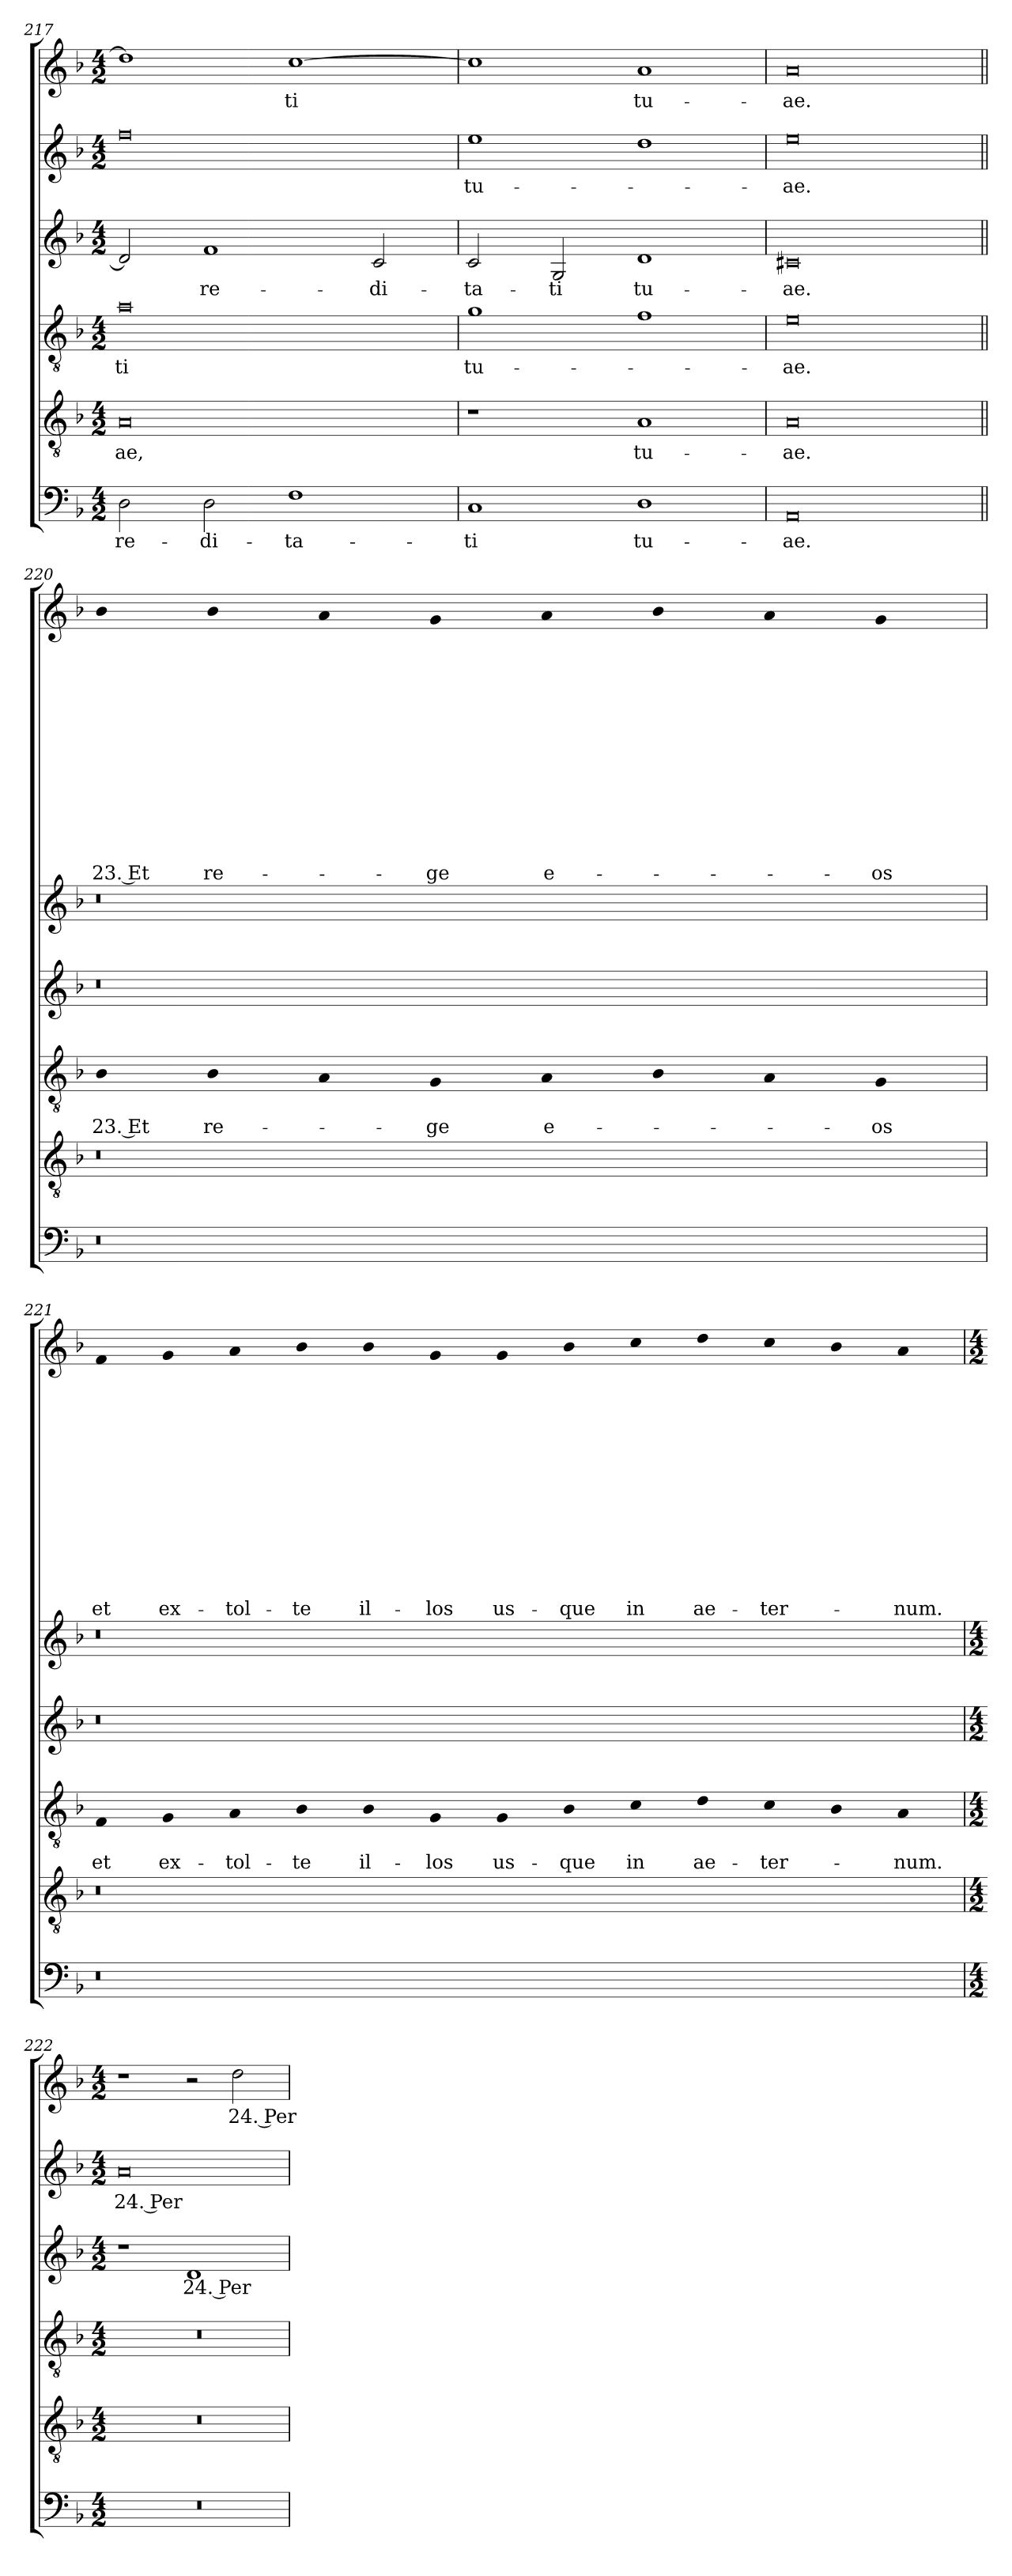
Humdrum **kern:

**kern	**text	**kern	**text	**kern	**text	**text	**kern	**text	**kern	**text	**kern	**text	**text	**text	**text	**text	**text	**text	**text	**text	**text	**text	**text	**text
*part6	*part6	*part5	*part5	*part4	*part4	*part4	*part3	*part3	*part2	*part2	*part1	*part1	*part1	*part1	*part1	*part1	*part1	*part1	*part1	*part1	*part1	*part1	*part1	*part1
*staff6	*staff6	*staff5	*staff5	*staff4	*staff4	*staff4	*staff3	*staff3	*staff2	*staff2	*staff1	*staff1	*staff1	*staff1	*staff1	*staff1	*staff1	*staff1	*staff1	*staff1	*staff1	*staff1	*staff1	*staff1
*clefF4	*	*clefGv2	*	*clefGv2	*	*	*clefG2	*	*clefG2	*	*clefG2	*	*	*	*	*	*	*	*	*	*	*	*	*
*k[b-]	*	*k[b-]	*	*k[b-]	*	*	*k[b-]	*	*k[b-]	*	*k[b-]	*	*	*	*	*	*	*	*	*	*	*	*	*
*F:	*	*F:	*	*F:	*	*	*F:	*	*F:	*	*F:	*	*	*	*	*	*	*	*	*	*	*	*	*
*M4/2	*	*M4/2	*	*M4/2	*	*	*M4/2	*	*M4/2	*	*M4/2	*	*	*	*	*	*	*	*	*	*	*	*	*
=217	=217	=217	=217	=217	=217	=217	=217	=217	=217	=217	=217	=217	=217	=217	=217	=217	=217	=217	=217	=217	=217	=217	=217	=217
!	!LO:LY:b	!	!LO:LY:b	!	!LO:LY:b	!	!	!	!	!	!	!	!	!	!	!	!	!	!	!	!	!	!	!
2D\	-re-	0A	-ae,	0a	-ti	.	2d/]	.	0ff	.	1dd]	.	.	.	.	.	.	.	.	.	.	.	.	.
!	!LO:LY:b	!	!	!	!	!	!	!LO:LY:b	!	!	!	!	!	!	!	!	!	!	!	!	!	!	!	!
2D\	-di-	.	.	.	.	.	1f	-re-	.	.	.	.	.	.	.	.	.	.	.	.	.	.	.	.
!	!LO:LY:b	!	!	!	!	!	!	!	!	!	!	!LO:LY:b	!	!	!	!	!	!	!	!	!	!	!	!
1F	-ta-	.	.	.	.	.	.	.	.	.	[1cc	-ti	.	.	.	.	.	.	.	.	.	.	.	.
!	!	!	!	!	!	!	!	!LO:LY:b	!	!	!	!	!	!	!	!	!	!	!	!	!	!	!	!
.	.	.	.	.	.	.	2c/	-di-	.	.	.	.	.	.	.	.	.	.	.	.	.	.	.	.
=218	=218	=218	=218	=218	=218	=218	=218	=218	=218	=218	=218	=218	=218	=218	=218	=218	=218	=218	=218	=218	=218	=218	=218	=218
!	!LO:LY:b	!	!	!	!LO:LY:b	!	!	!LO:LY:b	!	!LO:LY:b	!	!	!	!	!	!	!	!	!	!	!	!	!	!
1C	-ti	1r	.	1g	tu-	.	2c/	-ta-	1ee	tu-	1cc]	.	.	.	.	.	.	.	.	.	.	.	.	.
!	!	!	!	!	!	!	!	!LO:LY:b	!	!	!	!	!	!	!	!	!	!	!	!	!	!	!	!
.	.	.	.	.	.	.	2G/	-ti	.	.	.	.	.	.	.	.	.	.	.	.	.	.	.	.
!	!LO:LY:b	!	!LO:LY:b	!	!	!	!	!LO:LY:b	!	!	!	!LO:LY:b	!	!	!	!	!	!	!	!	!	!	!	!
1D	tu-	1A	tu-	1f	.	.	1d	tu-	1dd	.	1a	tu-	.	.	.	.	.	.	.	.	.	.	.	.
=219	=219	=219	=219	=219	=219	=219	=219	=219	=219	=219	=219	=219	=219	=219	=219	=219	=219	=219	=219	=219	=219	=219	=219	=219
!	!LO:LY:b	!	!LO:LY:b	!	!LO:LY:b	!	!	!LO:LY:b	!	!LO:LY:b	!	!LO:LY:b	!	!	!	!	!	!	!	!	!	!	!	!
0AA	-ae.	0A	-ae.	0e	-ae.	.	0c#X	-ae.	0ee	-ae.	0a	-ae.	.	.	.	.	.	.	.	.	.	.	.	.
!!LO:LB:g=z
=220||	=220||	=220||	=220||	=220||	=220||	=220||	=220||	=220||	=220||	=220||	=220||	=220||	=220||	=220||	=220||	=220||	=220||	=220||	=220||	=220||	=220||	=220||	=220||	=220||
!	!	!	!	!LO:N:head=solid	!	!LO:LY:b	!	!	!	!	!LO:N:head=solid	!	!	!	!	!	!	!	!	!	!	!	!	!LO:LY:b
0r	.	0r	.	1B-	.	23. Et	0r	.	0r	.	1b-	.	.	.	.	.	.	.	.	.	.	.	.	23. Et
!	!	!	!	!LO:N:head=solid	!	!LO:LY:b	!	!	!	!	!LO:N:head=solid	!	!	!	!	!	!	!	!	!	!	!	!	!LO:LY:b
.	.	.	.	1B-	.	re-	.	.	.	.	1b-	.	.	.	.	.	.	.	.	.	.	.	.	re-
!	!	!	!	!LO:N:head=solid	!	!	!	!	!	!	!LO:N:head=solid	!	!	!	!	!	!	!	!	!	!	!	!	!
00.ryy	.	00.ryy	.	1A	.	.	00.ryy	.	00.ryy	.	1a	.	.	.	.	.	.	.	.	.	.	.	.	.
!	!	!	!	!LO:N:head=solid	!	!LO:LY:b	!	!	!	!	!LO:N:head=solid	!	!	!	!	!	!	!	!	!	!	!	!	!LO:LY:b
.	.	.	.	1G	.	-ge	.	.	.	.	1g	.	.	.	.	.	.	.	.	.	.	.	.	-ge
!	!	!	!	!LO:N:head=solid	!	!LO:LY:b	!	!	!	!	!LO:N:head=solid	!	!	!	!	!	!	!	!	!	!	!	!	!LO:LY:b
.	.	.	.	1A	.	e-	.	.	.	.	1a	.	.	.	.	.	.	.	.	.	.	.	.	e-
!	!	!	!	!LO:N:head=solid	!	!	!	!	!	!	!LO:N:head=solid	!	!	!	!	!	!	!	!	!	!	!	!	!
.	.	.	.	1B-	.	.	.	.	.	.	1b-	.	.	.	.	.	.	.	.	.	.	.	.	.
!	!	!	!	!LO:N:head=solid	!	!	!	!	!	!	!LO:N:head=solid	!	!	!	!	!	!	!	!	!	!	!	!	!
.	.	.	.	1A	.	.	.	.	.	.	1a	.	.	.	.	.	.	.	.	.	.	.	.	.
!	!	!	!	!LO:N:head=solid	!	!LO:LY:b	!	!	!	!	!LO:N:head=solid	!	!	!	!	!	!	!	!	!	!	!	!	!LO:LY:b
.	.	.	.	1G	.	-os	.	.	.	.	1g	.	.	.	.	.	.	.	.	.	.	.	.	-os
=221	=221	=221	=221	=221	=221	=221	=221	=221	=221	=221	=221	=221	=221	=221	=221	=221	=221	=221	=221	=221	=221	=221	=221	=221
!	!	!	!	!LO:N:head=solid	!	!LO:LY:b	!	!	!	!	!LO:N:head=solid	!	!	!	!	!	!	!	!	!	!	!	!	!LO:LY:b
0r	.	0r	.	1F	.	et	0r	.	0r	.	1f	.	.	.	.	.	.	.	.	.	.	.	.	et
!	!	!	!	!LO:N:head=solid	!	!LO:LY:b	!	!	!	!	!LO:N:head=solid	!	!	!	!	!	!	!	!	!	!	!	!	!LO:LY:b
.	.	.	.	1G	.	ex-	.	.	.	.	1g	.	.	.	.	.	.	.	.	.	.	.	.	ex-
!	!	!	!	!LO:N:head=solid	!	!LO:LY:b	!	!	!	!	!LO:N:head=solid	!	!	!	!	!	!	!	!	!	!	!	!	!LO:LY:b
000ryy	.	000ryy	.	1A	.	-tol-	000ryy	.	000ryy	.	1a	.	.	.	.	.	.	.	.	.	.	.	.	-tol-
!	!	!	!	!LO:N:head=solid	!	!LO:LY:b	!	!	!	!	!LO:N:head=solid	!	!	!	!	!	!	!	!	!	!	!	!	!LO:LY:b
.	.	.	.	1B-	.	-te	.	.	.	.	1b-	.	.	.	.	.	.	.	.	.	.	.	.	-te
!	!	!	!	!LO:N:head=solid	!	!LO:LY:b	!	!	!	!	!LO:N:head=solid	!	!	!	!	!	!	!	!	!	!	!	!	!LO:LY:b
.	.	.	.	1B-	.	il-	.	.	.	.	1b-	.	.	.	.	.	.	.	.	.	.	.	.	il-
!	!	!	!	!LO:N:head=solid	!	!LO:LY:b	!	!	!	!	!LO:N:head=solid	!	!	!	!	!	!	!	!	!	!	!	!	!LO:LY:b
.	.	.	.	1G	.	-los	.	.	.	.	1g	.	.	.	.	.	.	.	.	.	.	.	.	-los
!	!	!	!	!LO:N:head=solid	!	!LO:LY:b	!	!	!	!	!LO:N:head=solid	!	!	!	!	!	!	!	!	!	!	!	!	!LO:LY:b
.	.	.	.	1G	.	us-	.	.	.	.	1g	.	.	.	.	.	.	.	.	.	.	.	.	us-
!	!	!	!	!LO:N:head=solid	!	!LO:LY:b	!	!	!	!	!LO:N:head=solid	!	!	!	!	!	!	!	!	!	!	!	!	!LO:LY:b
.	.	.	.	1B-	.	-que	.	.	.	.	1b-	.	.	.	.	.	.	.	.	.	.	.	.	-que
!	!	!	!	!LO:N:head=solid	!	!LO:LY:b	!	!	!	!	!LO:N:head=solid	!	!	!	!	!	!	!	!	!	!	!	!	!LO:LY:b
.	.	.	.	1c	.	in	.	.	.	.	1cc	.	.	.	.	.	.	.	.	.	.	.	.	in
!	!	!	!	!LO:N:head=solid	!	!LO:LY:b	!	!	!	!	!LO:N:head=solid	!	!	!	!	!	!	!	!	!	!	!	!	!LO:LY:b
.	.	.	.	1d	.	ae-	.	.	.	.	1dd	.	.	.	.	.	.	.	.	.	.	.	.	ae-
!	!	!	!	!LO:N:head=solid	!	!LO:LY:b	!	!	!	!	!LO:N:head=solid	!	!	!	!	!	!	!	!	!	!	!	!	!LO:LY:b
0.ryy	.	0.ryy	.	1c	.	-ter-	0.ryy	.	0.ryy	.	1cc	.	.	.	.	.	.	.	.	.	.	.	.	-ter-
!	!	!	!	!LO:N:head=solid	!	!	!	!	!	!	!LO:N:head=solid	!	!	!	!	!	!	!	!	!	!	!	!	!
.	.	.	.	1B-	.	.	.	.	.	.	1b-	.	.	.	.	.	.	.	.	.	.	.	.	.
!	!	!	!	!LO:N:head=solid	!	!LO:LY:b	!	!	!	!	!LO:N:head=solid	!	!	!	!	!	!	!	!	!	!	!	!	!LO:LY:b
.	.	.	.	1A	.	-num.	.	.	.	.	1a	.	.	.	.	.	.	.	.	.	.	.	.	-num.
!!LO:PB:g=z
=222	=222	=222	=222	=222	=222	=222	=222	=222	=222	=222	=222	=222	=222	=222	=222	=222	=222	=222	=222	=222	=222	=222	=222	=222
*M4/2	*	*M4/2	*	*M4/2	*	*	*M4/2	*	*M4/2	*	*M4/2	*	*	*	*	*	*	*	*	*	*	*	*	*
!	!	!	!	!	!	!	!	!	!	!LO:LY:b	!	!	!	!	!	!	!	!	!	!	!	!	!	!
0r	.	0r	.	0r	.	.	1r	.	0a	24. Per	1r	.	.	.	.	.	.	.	.	.	.	.	.	.
!	!	!	!	!	!	!	!	!LO:LY:b	!	!	!	!	!	!	!	!	!	!	!	!	!	!	!	!
.	.	.	.	.	.	.	1d	24. Per	.	.	2r	.	.	.	.	.	.	.	.	.	.	.	.	.
!	!	!	!	!	!	!	!	!	!	!	!	!LO:LY:b	!	!	!	!	!	!	!	!	!	!	!	!
.	.	.	.	.	.	.	.	.	.	.	2dd\	24. Per	.	.	.	.	.	.	.	.	.	.	.	.
=	=	=	=	=	=	=	=	=	=	=	=	=	=	=	=	=	=	=	=	=	=	=	=	=
*-	*-	*-	*-	*-	*-	*-	*-	*-	*-	*-	*-	*-	*-	*-	*-	*-	*-	*-	*-	*-	*-	*-	*-	*-
